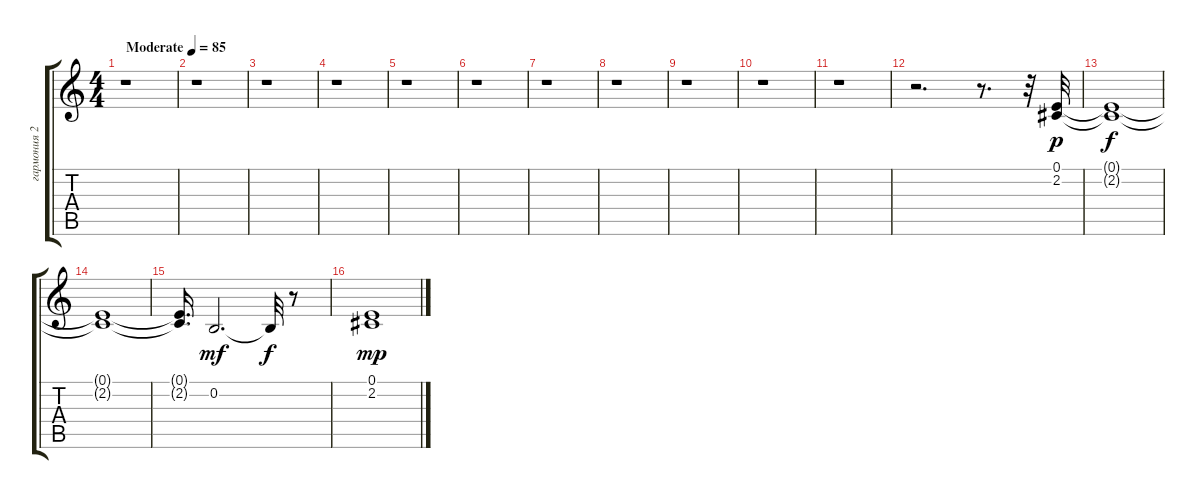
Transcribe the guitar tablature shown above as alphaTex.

\track ("гармония 2" "гармония 2") {instrument pad2warm}
\staff {score tabs}
\tuning (E4 B3 G3 D3 A2 E2) {hide}
\ts (4 4)
\tempo (85 "Moderate")
\clef g2
\ks c
r.1{dy p instrument pad2warm} |
r.1 |
r.1 |
r.1 |
r.1 |
r.1 |
r.1 |
r.1 |
r.1 |
r.1 |
r.1 |
r.2{d} r.8{d} r.32 (0.1 2.2).32 |
(0.1{t} 2.2{t}).1{dy f} |
(0.1{t} 2.2{t}).1 |
(0.1{t} 2.2{t}).16{d} 0.2.2{d dy mf} 0.2{t}.32{dy f} r.8 |
(0.1 2.2).1{dy mp}
